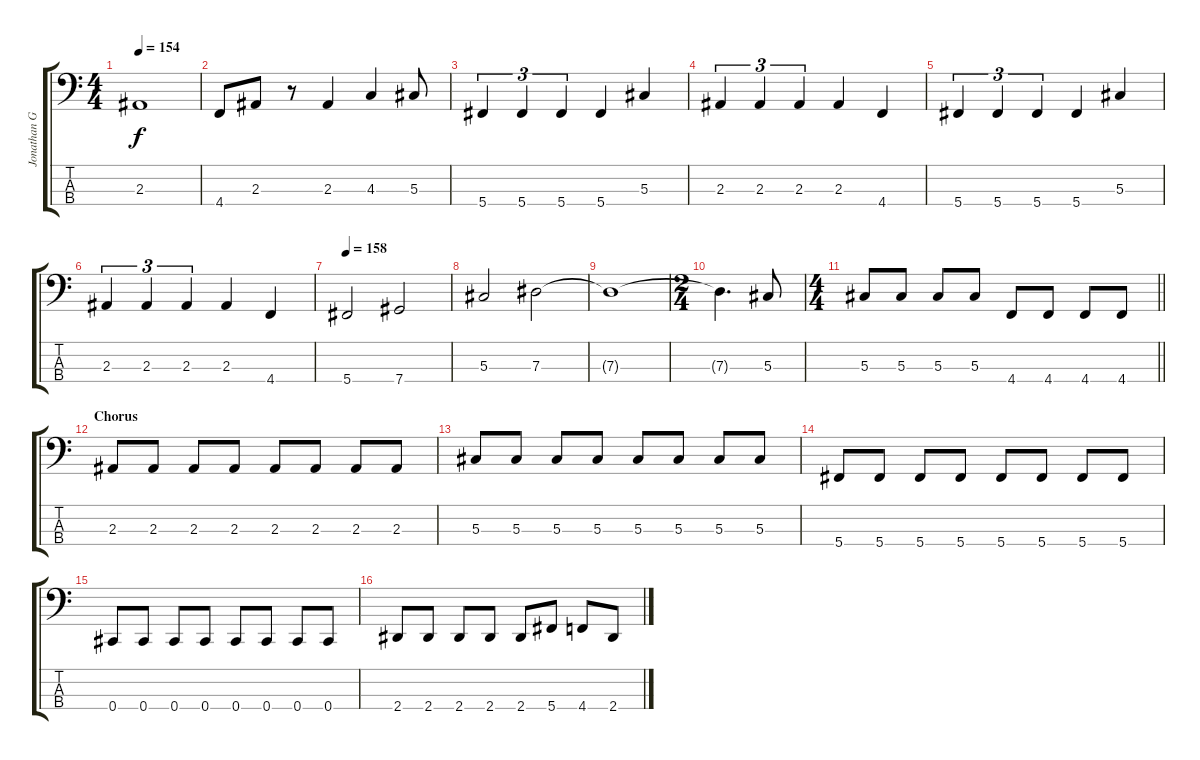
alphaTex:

\track ("Jonathan Gallant (Bass Guitar)" "Jonathan G") {instrument electricbassfinger}
\staff {score tabs}
\tuning (Gb2 Db2 Ab1 Db1) {hide}
\ts (4 4)
\tempo 154
\clef f4
\ks c
2.3.1{dy f} |
4.4.8 2.3.8 r.8 2.3.4 4.3.4 5.3.8 |
5.4.4{tu (3 2)} 5.4.4{tu (3 2)} 5.4.4{tu (3 2)} 5.4.4 5.3.4 |
2.3.4{tu (3 2)} 2.3.4{tu (3 2)} 2.3.4{tu (3 2)} 2.3.4 4.4.4 |
5.4.4{tu (3 2)} 5.4.4{tu (3 2)} 5.4.4{tu (3 2)} 5.4.4 5.3.4 |
2.3.4{tu (3 2)} 2.3.4{tu (3 2)} 2.3.4{tu (3 2)} 2.3.4 4.4.4 |
\tempo 158
5.4.2 7.4.2 |
5.3.2 7.3.2 |
7.3{t}.1 |
\ts (2 4)
7.3{t}.4{d} 5.3.8 |
\ts (4 4)
\barLineRight lightlight
5.3.8 5.3.8 5.3.8 5.3.8 4.4.8 4.4.8 4.4.8 4.4.8 |
\section ("" "Chorus")
2.3.8 2.3.8 2.3.8 2.3.8 2.3.8 2.3.8 2.3.8 2.3.8 |
5.3.8 5.3.8 5.3.8 5.3.8 5.3.8 5.3.8 5.3.8 5.3.8 |
5.4.8 5.4.8 5.4.8 5.4.8 5.4.8 5.4.8 5.4.8 5.4.8 |
0.4.8 0.4.8 0.4.8 0.4.8 0.4.8 0.4.8 0.4.8 0.4.8 |
2.4.8 2.4.8 2.4.8 2.4.8 2.4.8 5.4.8 4.4.8 2.4.8
